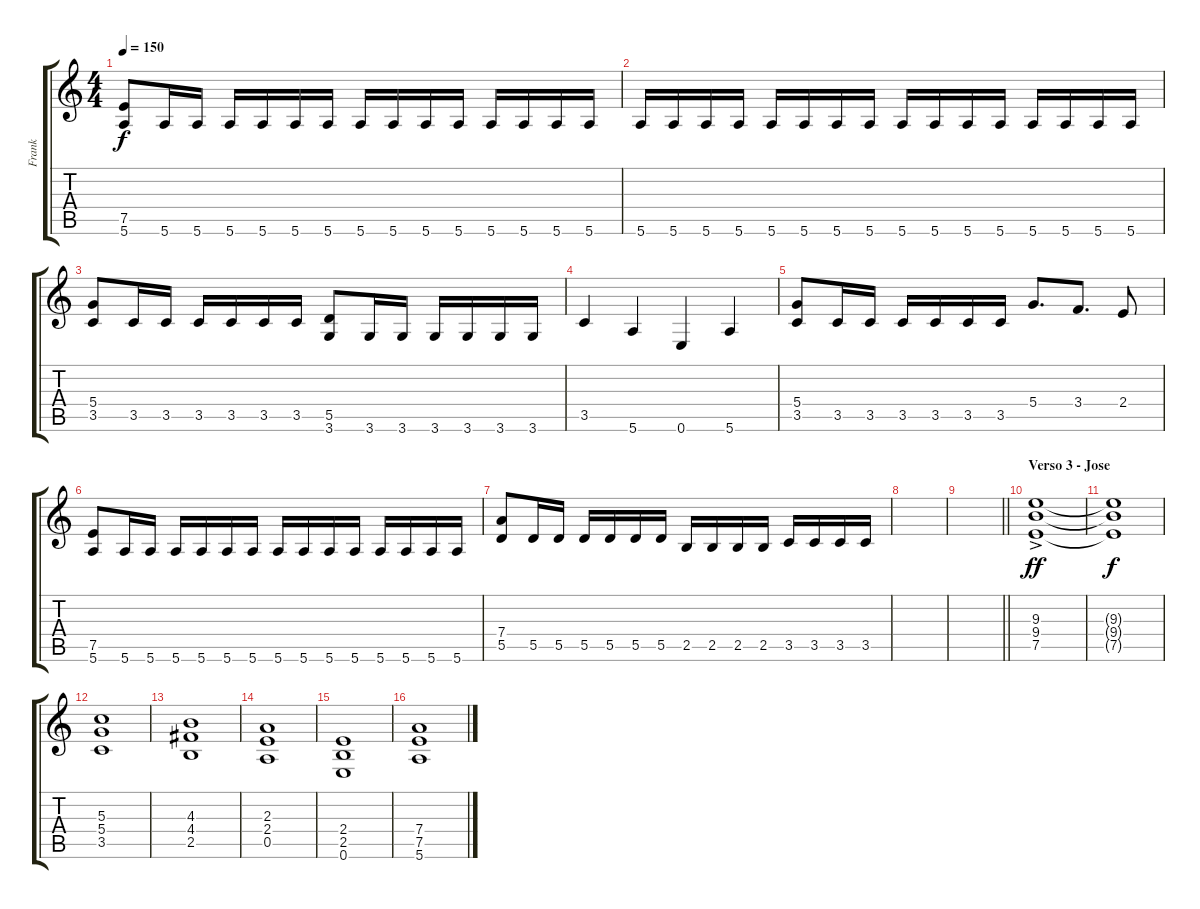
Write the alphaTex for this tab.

\track ("Frank" "Frank") {instrument acousticguitarsteel}
\staff {score tabs}
\tuning (E4 B3 G3 D3 A2 E2) {hide}
\ts (4 4)
\tempo 150
\clef g2
\ks c
(7.5 5.6).8{dy f} 5.6.16 5.6.16 5.6.16 5.6.16 5.6.16 5.6.16 5.6.16 5.6.16 5.6.16 5.6.16 5.6.16 5.6.16 5.6.16 5.6.16 |
5.6.16 5.6.16 5.6.16 5.6.16 5.6.16 5.6.16 5.6.16 5.6.16 5.6.16 5.6.16 5.6.16 5.6.16 5.6.16 5.6.16 5.6.16 5.6.16 |
(5.4 3.5).8 3.5.16 3.5.16 3.5.16 3.5.16 3.5.16 3.5.16 (5.5 3.6).8 3.6.16 3.6.16 3.6.16 3.6.16 3.6.16 3.6.16 |
3.5.4 5.6.4 0.6.4 5.6.4 |
(5.4 3.5).8 3.5.16 3.5.16 3.5.16 3.5.16 3.5.16 3.5.16 5.4.8{d} 3.4.8{d} 2.4.8 |
(7.5 5.6).8 5.6.16 5.6.16 5.6.16 5.6.16 5.6.16 5.6.16 5.6.16 5.6.16 5.6.16 5.6.16 5.6.16 5.6.16 5.6.16 5.6.16 |
(7.4 5.5).8 5.5.16 5.5.16 5.5.16 5.5.16 5.5.16 5.5.16 2.5.16 2.5.16 2.5.16 2.5.16 3.5.16 3.5.16 3.5.16 3.5.16 |
|
\barLineRight lightlight
|
\section ("" "Verso 3 - Jose")
(9.3{ac} 9.4{ac} 7.5{ac}).1{dy ff} |
(9.3{t} 9.4{t} 7.5{t}).1{dy f} |
(5.3 5.4 3.5).1 |
(4.3 4.4 2.5).1 |
(2.3 2.4 0.5).1 |
(2.4 2.5 0.6).1 |
(7.4 7.5 5.6).1
